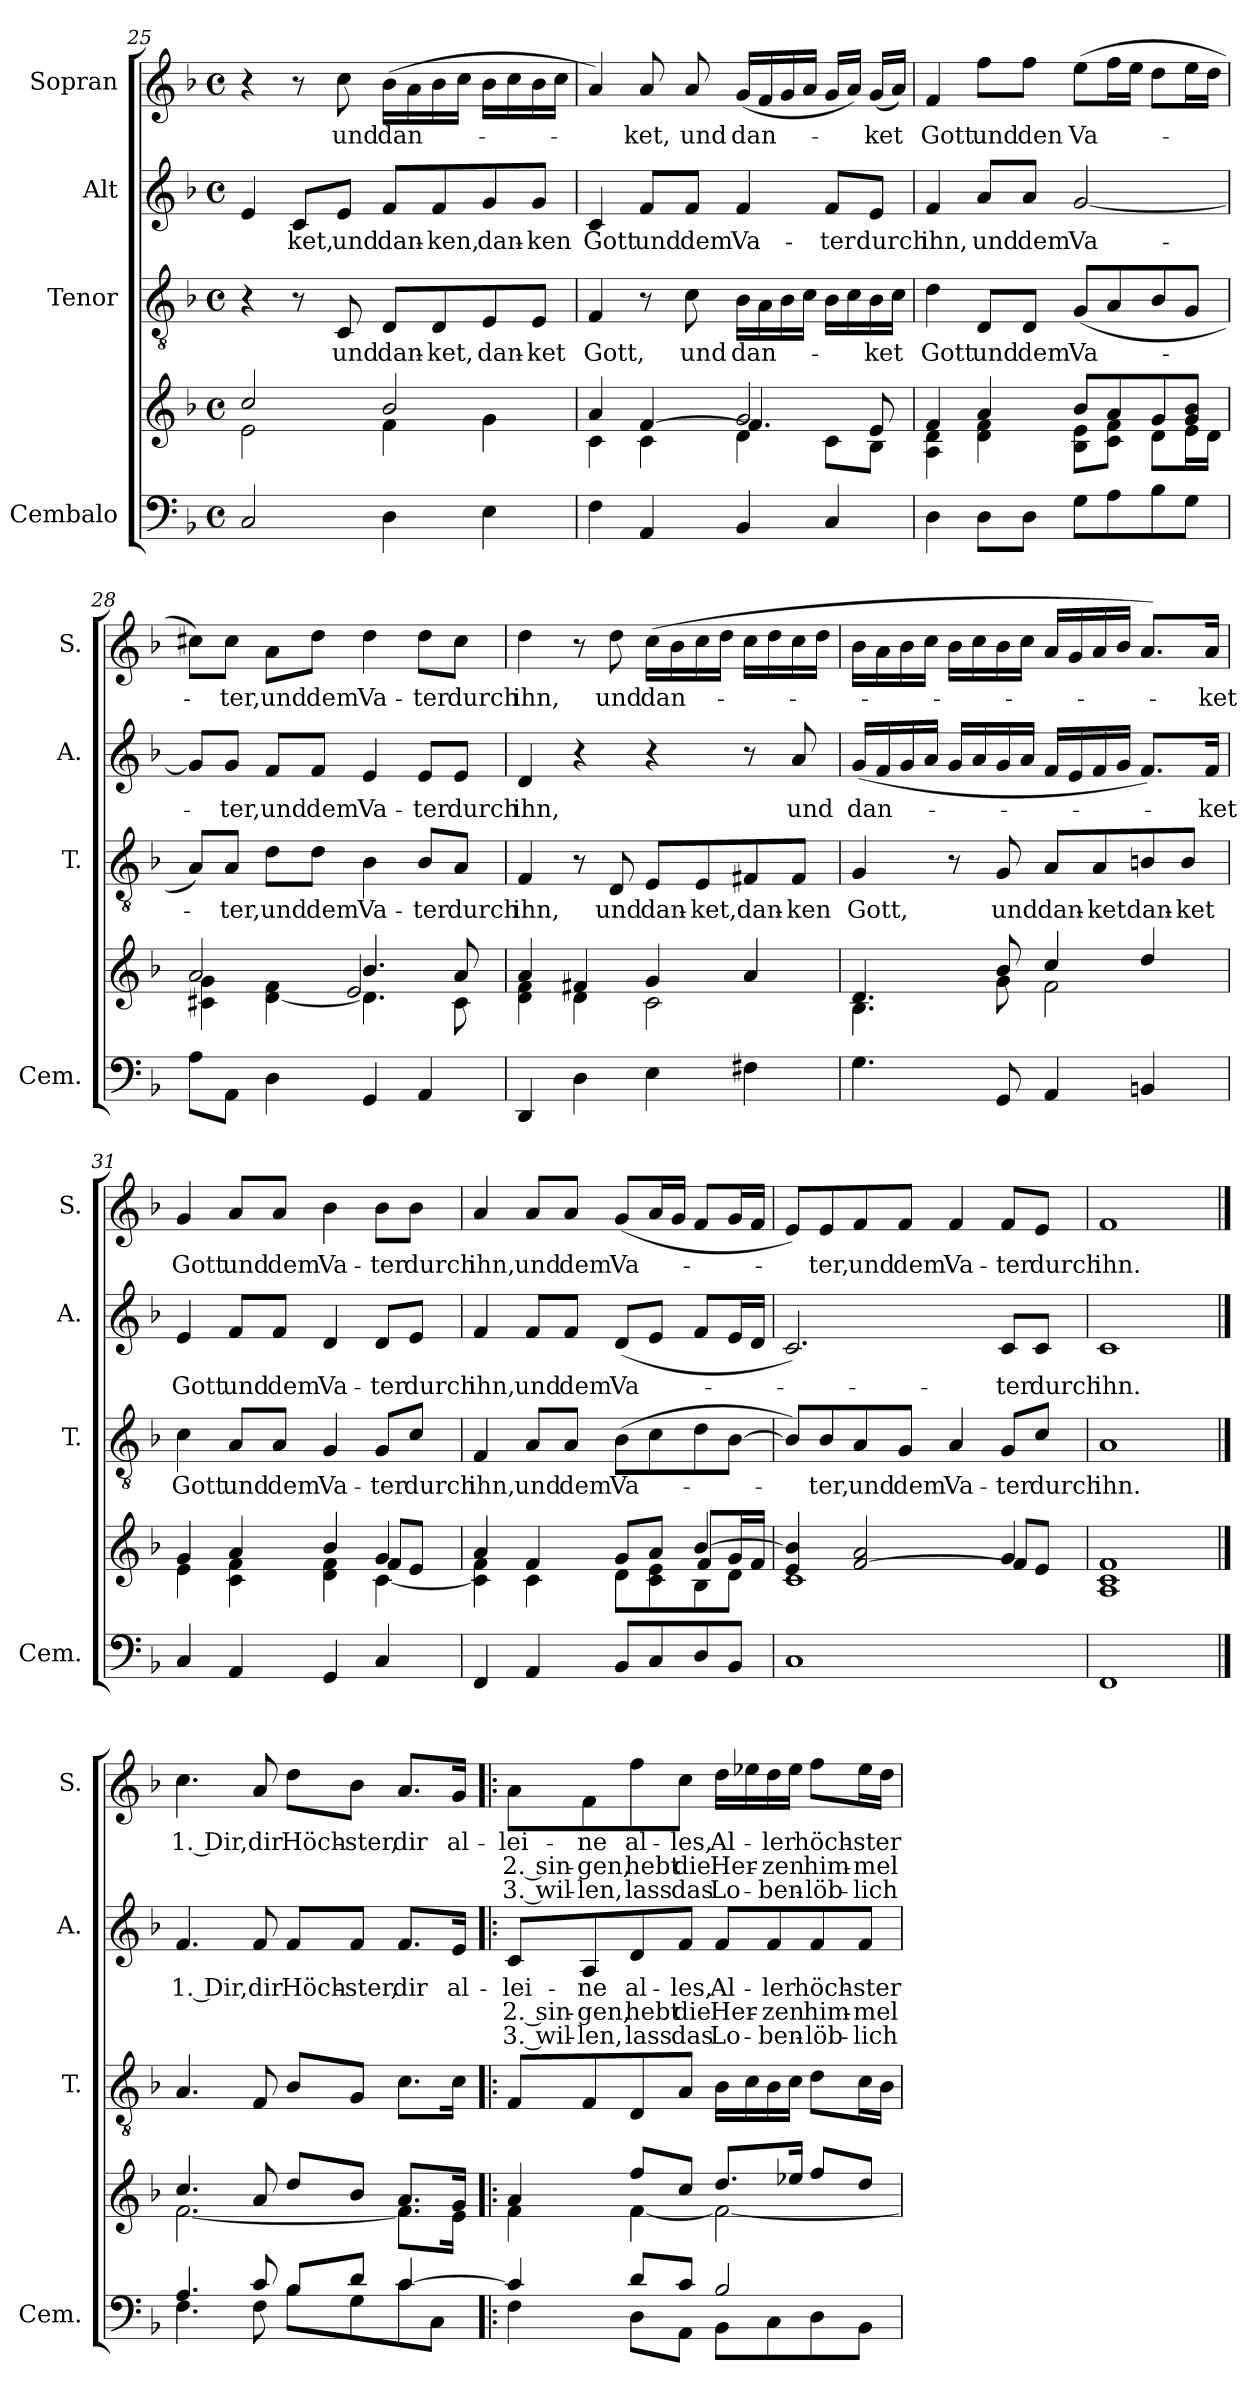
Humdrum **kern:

**kern	**kern	**kern	**text	**kern	**text	**text	**text	**kern	**text	**text	**text
*part4	*part4	*part3	*part3	*part2	*part2	*part2	*part2	*part1	*part1	*part1	*part1
*staff5	*staff4	*staff3	*staff3	*staff2	*staff2	*staff2	*staff2	*staff1	*staff1	*staff1	*staff1
*I"Cembalo	*	*I"Tenor	*	*I"Alt	*	*	*	*I"Sopran	*	*	*
*I'Cem.	*	*I'T.	*	*I'A.	*	*	*	*I'S.	*	*	*
*clefF4	*clefG2	*clefGv2	*	*clefG2	*	*	*	*clefG2	*	*	*
*k[b-]	*k[b-]	*k[b-]	*	*k[b-]	*	*	*	*k[b-]	*	*	*
*M4/4	*M4/4	*M4/4	*	*M4/4	*	*	*	*M4/4	*	*	*
*met(c)	*met(c)	*met(c)	*	*met(c)	*	*	*	*met(c)	*	*	*
=25	=25	=25	=25	=25	=25	=25	=25	=25	=25	=25	=25
*	*^	*	*	*	*	*	*	*	*	*	*
2C/	2cc/	2e\	4r	.	4e/	.	.	.	4r	.	.	.
!	!	!	!	!	!	!LO:LY:b	!	!	!	!	!	!
.	.	.	8r	.	8c/L	-ket,	.	.	8r	.	.	.
!	!	!	!	!LO:LY:b	!	!LO:LY:b	!	!	!	!LO:LY:b	!	!
.	.	.	8C/	und	8e/J	und	.	.	8cc\	und	.	.
!	!	!	!	!LO:LY:b	!	!LO:LY:b	!	!	!	!LO:LY:b	!	!
4D\	2b-/	4f\	8D/L	dan-	8f/L	dan-	.	.	(>16b-\LL	dan-	.	.
.	.	.	.	.	.	.	.	.	16a\	.	.	.
!	!	!	!	!LO:LY:b	!	!LO:LY:b	!	!	!	!	!	!
.	.	.	8D/	-ket,	8f/	-ken,	.	.	16b-\	.	.	.
.	.	.	.	.	.	.	.	.	16cc\JJ	.	.	.
!	!	!	!	!LO:LY:b	!	!LO:LY:b	!	!	!	!	!	!
4E\	.	4g\	8E/	dan-	8g/	dan-	.	.	16b-\LL	.	.	.
.	.	.	.	.	.	.	.	.	16cc\	.	.	.
!	!	!	!	!LO:LY:b	!	!LO:LY:b	!	!	!	!	!	!
.	.	.	8E/J	-ket	8g/J	-ken	.	.	16b-\	.	.	.
.	.	.	.	.	.	.	.	.	16cc\JJ	.	.	.
!!LO:PB:g=z
=26	=26	=26	=26	=26	=26	=26	=26	=26	=26	=26	=26	=26
*	*	*^	*	*	*	*	*	*	*	*	*	*
!	!	!	!	!	!LO:LY:b	!	!LO:LY:b	!	!	!	!	!	!
4F\	4a/	4c\	2ryy	4F/	Gott,	4c/	Gott	.	.	4a/)	.	.	.
!	!	!	!	!	!	!	!LO:LY:b	!	!	!	!LO:LY:b	!	!
4AA/	[4f/	4c\	.	8r	.	8f/L	und	.	.	8a/	-ket,	.	.
!	!	!	!	!	!LO:LY:b	!	!LO:LY:b	!	!	!	!LO:LY:b	!	!
.	.	.	.	8c\	und	8f/J	dem	.	.	8a/	und	.	.
!	!	!	!	!	!LO:LY:b	!	!LO:LY:b	!	!	!	!LO:LY:b	!	!
4BB-/	2g/	4d\	4.f/]	16B-\LL	dan-	4f/	Va-	.	.	(<16g/LL	dan-	.	.
.	.	.	.	16A\	.	.	.	.	.	16f/	.	.	.
.	.	.	.	16B-\	.	.	.	.	.	16g/	.	.	.
.	.	.	.	16c\JJ	.	.	.	.	.	16a/JJ	.	.	.
!	!	!	!	!	!	!	!LO:LY:b	!	!	!	!	!	!
4C/	.	8c\L	.	16B-\LL	.	8f/L	-ter	.	.	16g/LL	.	.	.
.	.	.	.	16c\	.	.	.	.	.	16a/JJ)	.	.	.
!	!	!	!	!	!LO:LY:b	!	!LO:LY:b	!	!	!	!LO:LY:b	!	!
.	.	8B-\J	8e/	16B-\	-ket	8e/J	durch	.	.	(<16g/LL	-ket	.	.
.	.	.	.	16c\JJ	.	.	.	.	.	16a/JJ)	.	.	.
*	*	*v	*v	*	*	*	*	*	*	*	*	*	*
=27	=27	=27	=27	=27	=27	=27	=27	=27	=27	=27	=27	=27
!	!	!	!	!LO:LY:b	!	!LO:LY:b	!	!	!	!LO:LY:b	!	!
4D\	4f/	4A\ 4d\	4d\	Gott	4f/	ihn,	.	.	4f/	Gott	.	.
!	!	!	!	!LO:LY:b	!	!LO:LY:b	!	!	!	!LO:LY:b	!	!
8D\L	4a/	4d\ 4f\	8D/L	und	8a/L	und	.	.	8ff\L	und	.	.
!	!	!	!	!LO:LY:b	!	!LO:LY:b	!	!	!	!LO:LY:b	!	!
8D\J	.	.	8D/J	dem	8a/J	dem	.	.	8ff\J	den	.	.
!	!	!	!	!LO:LY:b	!	!LO:LY:b	!	!	!	!LO:LY:b	!	!
8G\L	8b-/L	8B-\ 8e\L	(<8G/L	Va-	[2g/	Va-	.	.	(>8ee\L	Va-	.	.
8A\	8a/	8c\ 8f\J	8A/	.	.	.	.	.	16ff\L	.	.	.
.	.	.	.	.	.	.	.	.	16ee\JJ	.	.	.
8B-\	8g/	8d\L	8B-/	.	.	.	.	.	8dd\L	.	.	.
8G\J	8g/ 8b-/J	16e\L	8G/J	.	.	.	.	.	16ee\L	.	.	.
.	.	16d\JJ	.	.	.	.	.	.	16dd\JJ	.	.	.
!!LO:LB:g=z
=28	=28	=28	=28	=28	=28	=28	=28	=28	=28	=28	=28	=28
*	*	*^	*	*	*	*	*	*	*	*	*	*
8A\L	2a/	4c#X\ 4g\	2ryy	8A/L)	.	8g/L]	.	.	.	8cc#X\L)	.	.	.
!	!	!	!	!	!LO:LY:b	!	!LO:LY:b	!	!	!	!LO:LY:b	!	!
8AA\J	.	.	.	8A/J	-ter,	8g/J	-ter,	.	.	8cc#\J	-ter,	.	.
!	!	!	!	!	!LO:LY:b	!	!LO:LY:b	!	!	!	!LO:LY:b	!	!
4D\	.	[4d\ 4f\	.	8d\L	und	8f/L	und	.	.	8a\L	und	.	.
!	!	!	!	!	!LO:LY:b	!	!LO:LY:b	!	!	!	!LO:LY:b	!	!
.	.	.	.	8d\J	dem	8f/J	dem	.	.	8dd\J	dem	.	.
!	!	!	!	!	!LO:LY:b	!	!LO:LY:b	!	!	!	!LO:LY:b	!	!
4GG/	4.b-/	4.d\]	2e/	4B-\	Va-	4e/	Va-	.	.	4dd\	Va-	.	.
!	!	!	!	!	!LO:LY:b	!	!LO:LY:b	!	!	!	!LO:LY:b	!	!
4AA/	.	.	.	8B-/L	-ter	8e/L	-ter	.	.	8dd\L	-ter	.	.
!	!	!	!	!	!LO:LY:b	!	!LO:LY:b	!	!	!	!LO:LY:b	!	!
.	8a/	8c#\	.	8A/J	durch	8e/J	durch	.	.	8cc#\J	durch	.	.
*	*	*v	*v	*	*	*	*	*	*	*	*	*	*
=29	=29	=29	=29	=29	=29	=29	=29	=29	=29	=29	=29	=29
!	!	!	!	!LO:LY:b	!	!LO:LY:b	!	!	!	!LO:LY:b	!	!
4DD/	4a/	4d\ 4f\	4F/	ihn,	4d/	ihn,	.	.	4dd\	ihn,	.	.
4D\	4f#X/	4d\	8r	.	4r	.	.	.	8r	.	.	.
!	!	!	!	!LO:LY:b	!	!	!	!	!	!LO:LY:b	!	!
.	.	.	8D/	und	.	.	.	.	8dd\	und	.	.
!	!	!	!	!LO:LY:b	!	!	!	!	!	!LO:LY:b	!	!
4E\	4g/	2c\	8E/L	dan-	4r	.	.	.	(>16cc\LL	dan-	.	.
.	.	.	.	.	.	.	.	.	16b-\	.	.	.
!	!	!	!	!LO:LY:b	!	!	!	!	!	!	!	!
.	.	.	8E/	-ket,	.	.	.	.	16cc\	.	.	.
.	.	.	.	.	.	.	.	.	16dd\JJ	.	.	.
!	!	!	!	!LO:LY:b	!	!	!	!	!	!	!	!
4F#X\	4a/	.	8F#X/	dan-	8r	.	.	.	16cc\LL	.	.	.
.	.	.	.	.	.	.	.	.	16dd\	.	.	.
!	!	!	!	!LO:LY:b	!	!LO:LY:b	!	!	!	!	!	!
.	.	.	8F#/J	-ken	8a/	und	.	.	16cc\	.	.	.
.	.	.	.	.	.	.	.	.	16dd\JJ	.	.	.
!!LO:PB:g=z
=30	=30	=30	=30	=30	=30	=30	=30	=30	=30	=30	=30	=30
!	!	!	!	!LO:LY:b	!	!LO:LY:b	!	!	!	!	!	!
4.G\	4.d/	4.B-\	4G/	Gott,	(<16g/LL	dan-	.	.	16b-\LL	.	.	.
.	.	.	.	.	16f/	.	.	.	16a\	.	.	.
.	.	.	.	.	16g/	.	.	.	16b-\	.	.	.
.	.	.	.	.	16a/JJ	.	.	.	16cc\JJ	.	.	.
.	.	.	8r	.	16g/LL	.	.	.	16b-\LL	.	.	.
.	.	.	.	.	16a/	.	.	.	16cc\	.	.	.
!	!	!	!	!LO:LY:b	!	!	!	!	!	!	!	!
8GG/	8b-/	8g\	8G/	und	16g/	.	.	.	16b-\	.	.	.
.	.	.	.	.	16a/JJ	.	.	.	16cc\JJ	.	.	.
!	!	!	!	!LO:LY:b	!	!	!	!	!	!	!	!
4AA/	4cc/	2f\	8A/L	dan-	16f/LL	.	.	.	16a/LL	.	.	.
.	.	.	.	.	16e/	.	.	.	16g/	.	.	.
!	!	!	!	!LO:LY:b	!	!	!	!	!	!	!	!
.	.	.	8A/	-ket	16f/	.	.	.	16a/	.	.	.
.	.	.	.	.	16g/JJ	.	.	.	16b-/JJ	.	.	.
!	!	!	!	!LO:LY:b	!	!	!	!	!	!	!	!
4BBn/	4dd/	.	8Bn/	dan-	8.f/L)	.	.	.	8.a/L)	.	.	.
!	!	!	!	!LO:LY:b	!	!	!	!	!	!	!	!
.	.	.	8B/J	-ket	.	.	.	.	.	.	.	.
!	!	!	!	!	!	!LO:LY:b	!	!	!	!LO:LY:b	!	!
.	.	.	.	.	16f/Jk	-ket	.	.	16a/Jk	-ket	.	.
=31	=31	=31	=31	=31	=31	=31	=31	=31	=31	=31	=31	=31
*	*	*^	*	*	*	*	*	*	*	*	*	*
!	!	!	!	!	!LO:LY:b	!	!LO:LY:b	!	!	!	!LO:LY:b	!	!
4C/	4g/	4e\	2.ryy	4c\	Gott	4e/	Gott	.	.	4g/	Gott	.	.
!	!	!	!	!	!LO:LY:b	!	!LO:LY:b	!	!	!	!LO:LY:b	!	!
4AA/	4a/	4c\ 4f\	.	8A/L	und	8f/L	und	.	.	8a/L	und	.	.
!	!	!	!	!	!LO:LY:b	!	!LO:LY:b	!	!	!	!LO:LY:b	!	!
.	.	.	.	8A/J	dem	8f/J	dem	.	.	8a/J	dem	.	.
!	!	!	!	!	!LO:LY:b	!	!LO:LY:b	!	!	!	!LO:LY:b	!	!
4GG/	4b-/	4d\ 4f\	.	4G/	Va-	4d/	Va-	.	.	4b-\	Va-	.	.
!	!	!	!	!	!LO:LY:b	!	!LO:LY:b	!	!	!	!LO:LY:b	!	!
4C/	4g/	[4c\	8f/L	8G/L	-ter	8d/L	-ter	.	.	8b-\L	-ter	.	.
!	!	!	!	!	!LO:LY:b	!	!LO:LY:b	!	!	!	!LO:LY:b	!	!
.	.	.	8e/J	8c/J	durch	8e/J	durch	.	.	8b-\J	durch	.	.
!!LO:LB:g=z
=32	=32	=32	=32	=32	=32	=32	=32	=32	=32	=32	=32	=32	=32
!	!	!	!	!	!LO:LY:b	!	!LO:LY:b	!	!	!	!LO:LY:b	!	!
4FF/	4a/	4c\] 4f\	2.ryy	4F/	ihn,	4f/	ihn,	.	.	4a/	ihn,	.	.
!	!	!	!	!	!LO:LY:b	!	!LO:LY:b	!	!	!	!LO:LY:b	!	!
4AA/	4f/	4c\	.	8A/L	und	8f/L	und	.	.	8a/L	und	.	.
!	!	!	!	!	!LO:LY:b	!	!LO:LY:b	!	!	!	!LO:LY:b	!	!
.	.	.	.	8A/J	dem	8f/J	dem	.	.	8a/J	dem	.	.
!	!	!	!	!	!LO:LY:b	!	!LO:LY:b	!	!	!	!LO:LY:b	!	!
8BB-/L	8g/L	8d\L	.	(>8B-\L	Va-	(<8d/L	Va-	.	.	(<8g/L	Va-	.	.
8C/	8a/J	8c\ 8e\	.	8c\	.	8e/J	.	.	.	16a/L	.	.	.
.	.	.	.	.	.	.	.	.	.	16g/JJ	.	.	.
8D/	[4b-/	8B-\	8f/L	8d\	.	8f/L	.	.	.	8f/L	.	.	.
8BB-/J	.	8d\J	16g/L	[8B-\J	.	16e/L	.	.	.	16g/L	.	.	.
.	.	.	16f/JJ	.	.	16d/JJ	.	.	.	16f/JJ	.	.	.
=33	=33	=33	=33	=33	=33	=33	=33	=33	=33	=33	=33	=33	=33
1C	4e/ 4b-/]	1c	2.ryy	8B-/L])	.	2.c/)	.	.	.	8e/L)	.	.	.
!	!	!	!	!	!LO:LY:b	!	!	!	!	!	!LO:LY:b	!	!
.	.	.	.	8B-/	-ter,	.	.	.	.	8e/	-ter,	.	.
!	!	!	!	!	!LO:LY:b	!	!	!	!	!	!LO:LY:b	!	!
.	[2f/ 2a/	.	.	8A/	und	.	.	.	.	8f/	und	.	.
!	!	!	!	!	!LO:LY:b	!	!	!	!	!	!LO:LY:b	!	!
.	.	.	.	8G/J	dem	.	.	.	.	8f/J	dem	.	.
!	!	!	!	!	!LO:LY:b	!	!	!	!	!	!LO:LY:b	!	!
.	.	.	.	4A/	Va-	.	.	.	.	4f/	Va-	.	.
!	!	!	!	!	!LO:LY:b	!	!LO:LY:b	!	!	!	!LO:LY:b	!	!
.	4g/	.	8f/L]	8G/L	-ter	8c/L	-ter	.	.	8f/L	-ter	.	.
!	!	!	!	!	!LO:LY:b	!	!LO:LY:b	!	!	!	!LO:LY:b	!	!
.	.	.	8e/J	8c/J	durch	8c/J	durch	.	.	8e/J	durch	.	.
=34	=34	=34	=34	=34	=34	=34	=34	=34	=34	=34	=34	=34	=34
!	!	!	!	!	!LO:LY:b	!	!LO:LY:b	!	!	!	!LO:LY:b	!	!
1FF	1f	1A	1c	1A	ihn.	1c	ihn.	.	.	1f	ihn.	.	.
!!LO:PB:g=z
==35	==35	==35	==35	==35	==35	==35	==35	==35	==35	==35	==35	==35	==35
*^	*	*	*	*	*	*	*	*	*	*	*	*	*
!	!	!	!	!	!	!	!	!LO:LY:b	!	!	!	!LO:LY:b	!	!
*	*	*	*v	*v	*	*	*	*	*	*	*	*	*	*
4.A/	4.F\	4.cc/	[2.f\	4.A/	.	4.f/	1. Dir,	.	.	4.cc\	1. Dir,	.	.
!	!	!	!	!	!	!	!LO:LY:b	!	!	!	!LO:LY:b	!	!
8c/	8F\	8a/	.	8F/	.	8f/	dir	.	.	8a/	dir	.	.
!	!	!	!	!	!	!	!LO:LY:b	!	!	!	!LO:LY:b	!	!
8B-/L	8B-\L	8dd/L	.	8B-/L	.	8f/L	Höch-	.	.	8dd\L	Höch-	.	.
!	!	!	!	!	!	!	!LO:LY:b	!	!	!	!LO:LY:b	!	!
8d/J	8G\	8b-/J	.	8G/J	.	8f/J	-ster,	.	.	8b-\J	-ster,	.	.
!	!	!	!	!	!	!	!LO:LY:b	!	!	!	!LO:LY:b	!	!
[4c/	8c\	8.a/L	8.f\L]	8.c\L	.	8.f/L	dir	.	.	8.a/L	dir	.	.
.	8C\J	.	.	.	.	.	.	.	.	.	.	.	.
!	!	!	!	!	!	!	!LO:LY:b	!	!	!	!LO:LY:b	!	!
.	.	16g/Jk	16e\Jk	16c\Jk	.	16e/Jk	al-	.	.	16g/Jk	al-	.	.
=36!|:	=36!|:	=36!|:	=36!|:	=36!|:	=36!|:	=36!|:	=36!|:	=36!|:	=36!|:	=36!|:	=36!|:	=36!|:	=36!|:
!	!	!	!	!	!	!	!LO:LY:b	!LO:LY:b	!LO:LY:b	!	!LO:LY:b	!LO:LY:b	!LO:LY:b
4c/]	4F\	4a/	4f\	8F/L	.	8c/L	-lei-	2. sin-	3. wil-	8a\L	-lei-	2. sin-	3. wil-
!	!	!	!	!	!	!	!LO:LY:b	!LO:LY:b	!LO:LY:b	!	!LO:LY:b	!LO:LY:b	!LO:LY:b
.	.	.	.	8F/	.	8A/	-ne	-gen,	-len,	8f\	-ne	-gen,	-len,
!	!	!	!	!	!	!	!LO:LY:b	!LO:LY:b	!LO:LY:b	!	!LO:LY:b	!LO:LY:b	!LO:LY:b
8d/L	8D\L	8ff/L	[4f\	8D/	.	8d/	al-	hebt	lass	8ff\	al-	hebt	lass
!	!	!	!	!	!	!	!LO:LY:b	!LO:LY:b	!LO:LY:b	!	!LO:LY:b	!LO:LY:b	!LO:LY:b
8c/J	8AA\J	8cc/J	.	8A/J	.	8f/J	-les,	die	das	8cc\J	-les,	die	das
!	!	!	!	!	!	!	!LO:LY:b	!LO:LY:b	!LO:LY:b	!	!LO:LY:b	!LO:LY:b	!LO:LY:b
2B-/	8BB-\L	8.dd/L	2f\_	16B-\LL	.	8f/L	Al-	Her-	Lo-	16dd\LL	Al-	Her-	Lo-
.	.	.	.	16c\	.	.	.	.	.	16ee-X\	.	.	.
!	!	!	!	!	!	!	!LO:LY:b	!LO:LY:b	!LO:LY:b	!	!LO:LY:b	!LO:LY:b	!LO:LY:b
.	8C\	.	.	16B-\	.	8f/	-ler	-zen	-ben-	16dd\	-ler	-zen	-ben-
.	.	16ee-X/Jk	.	16c\JJ	.	.	.	.	.	16ee-\JJ	.	.	.
!	!	!	!	!	!	!	!LO:LY:b	!LO:LY:b	!LO:LY:b	!	!LO:LY:b	!LO:LY:b	!LO:LY:b
.	8D\	8ff/L	.	8d\L	.	8f/	höch-	him-	-löb-	8ff\L	höch-	him-	-löb-
!	!	!	!	!	!	!	!LO:LY:b	!LO:LY:b	!LO:LY:b	!	!LO:LY:b	!LO:LY:b	!LO:LY:b
.	8BB-\J	8dd/J	.	16c\L	.	8f/J	-ster	-mel-	-lich	16ee-\L	-ster	-mel-	-lich
.	.	.	.	16B-\JJ	.	.	.	.	.	16dd\JJ	.	.	.
*v	*v	*	*	*	*	*	*	*	*	*	*	*	*
*	*v	*v	*	*	*	*	*	*	*	*	*	*
=	=	=	=	=	=	=	=	=	=	=	=
*-	*-	*-	*-	*-	*-	*-	*-	*-	*-	*-	*-
